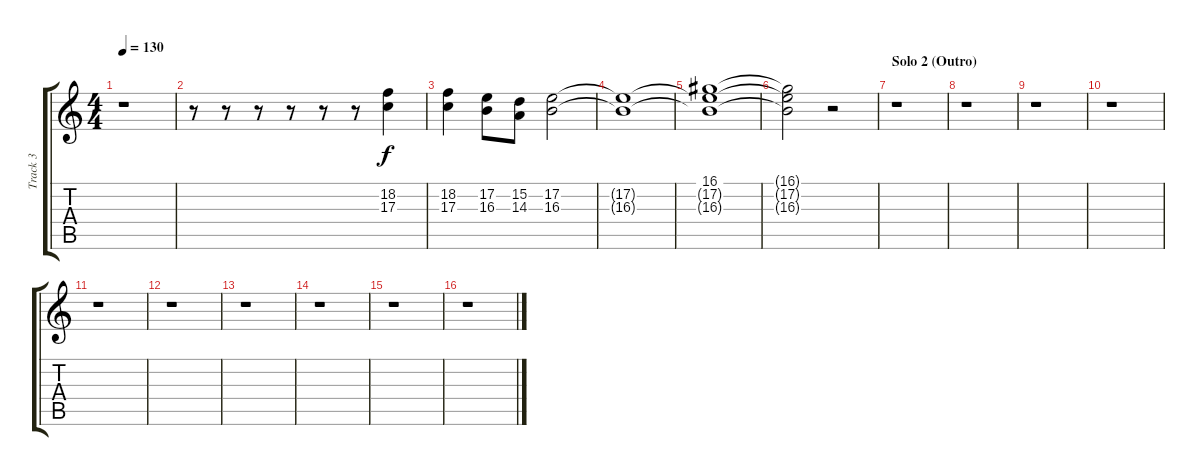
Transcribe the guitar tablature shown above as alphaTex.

\track ("Track 3" "Track 3") {instrument panflute}
\staff {score tabs}
\tuning (E4 B3 G3 D3 A2 E2) {hide}
\ts (4 4)
\tempo 130
\clef g2
\ks c
r.1{dy f} |
r.8 r.8 r.8 r.8 r.8 r.8 (18.2 17.3).4 |
(18.2 17.3).4 (17.2 16.3).8 (15.2 14.3).8 (17.2 16.3).2 |
(17.2{t} 16.3{t}).1 |
(16.1 17.2{t} 16.3{t}).1 |
(16.1{t} 17.2{t} 16.3{t}).2 r.2 |
\section ("" "Solo 2 (Outro)")
r.1 |
r.1 |
r.1 |
r.1 |
r.1 |
r.1 |
r.1 |
r.1 |
r.1 |
r.1
